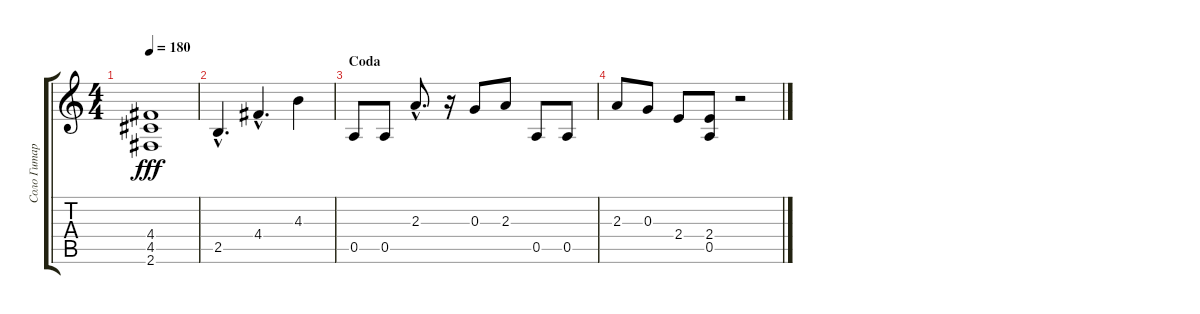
\track ("Соло Гитара" "Соло Гитар") {instrument overdrivenguitar}
\staff {score tabs}
\tuning (E4 B3 G3 D3 A2 E2) {hide}
\ts (4 4)
\tempo 180
\clef g2
\ks c
(4.4 4.5 2.6).1{dy fff} |
2.5{hac}.4{d} 4.4{hac}.4{d} 4.3.4 |
\section ("" "Coda")
0.5.8 0.5.8 2.3{hac}.8{d} r.16 0.3.8 2.3.8 0.5.8 0.5.8 |
2.3.8 0.3.8 2.4.8 (2.4 0.5).8 r.2
